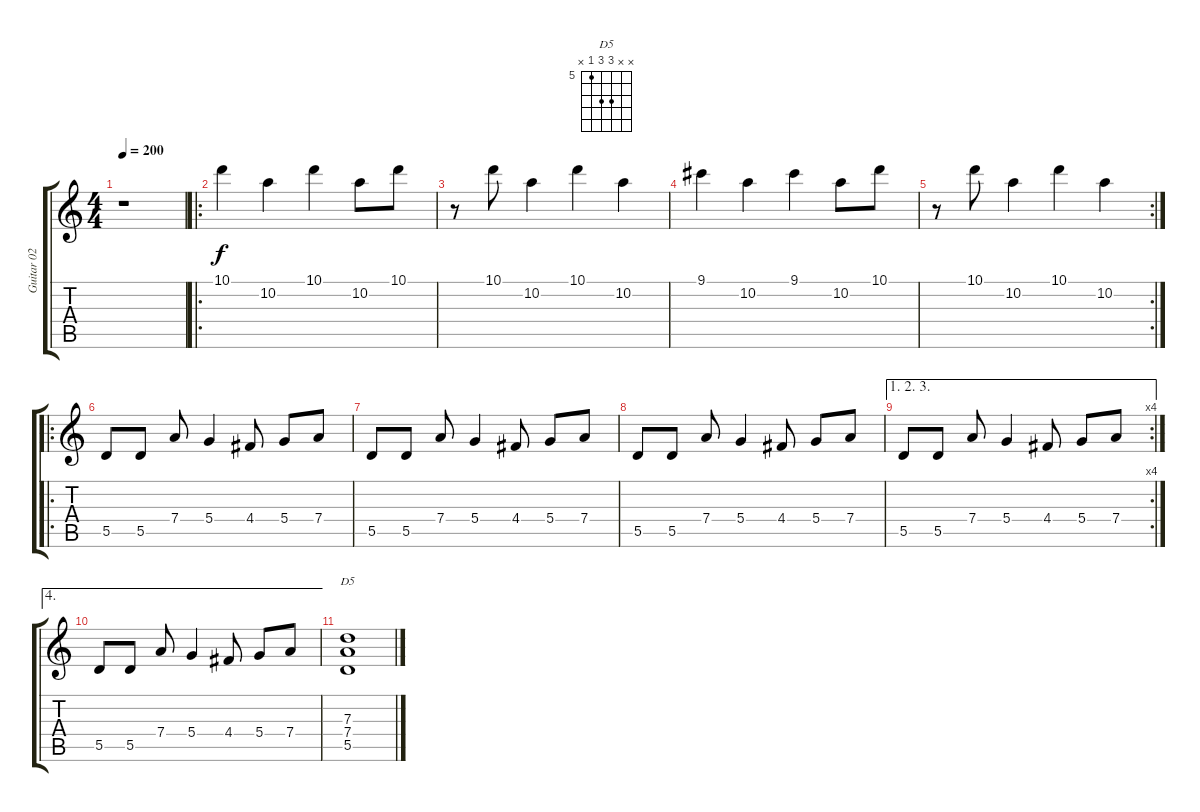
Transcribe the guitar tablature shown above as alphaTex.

\track ("Guitar 02 " "Guitar 02 ") {instrument distortionguitar}
\staff {score tabs}
\tuning (E4 B3 G3 D3 A2 E2) {hide}
\chord ("D5" x x 7 7 5 x) {firstfret 5}
\ts (4 4)
\tempo 200
\clef g2
\ks c
r.1{dy f} |
\ro
10.1.4 10.2.4 10.1.4 10.2.8 10.1.8 |
r.8 10.1.8 10.2.4 10.1.4 10.2.4 |
9.1.4 10.2.4 9.1.4 10.2.8 10.1.8 |
\rc 2
r.8 10.1.8 10.2.4 10.1.4 10.2.4 |
\ro
5.5.8 5.5.8 7.4.8 5.4.4 4.4.8 5.4.8 7.4.8 |
5.5.8 5.5.8 7.4.8 5.4.4 4.4.8 5.4.8 7.4.8 |
5.5.8 5.5.8 7.4.8 5.4.4 4.4.8 5.4.8 7.4.8 |
\ae (1 2 3)
\rc 4
5.5.8 5.5.8 7.4.8 5.4.4 4.4.8 5.4.8 7.4.8 |
\ae 4
5.5.8 5.5.8 7.4.8 5.4.4 4.4.8 5.4.8 7.4.8 |
(7.3 7.4 5.5).1{ch "D5"}
